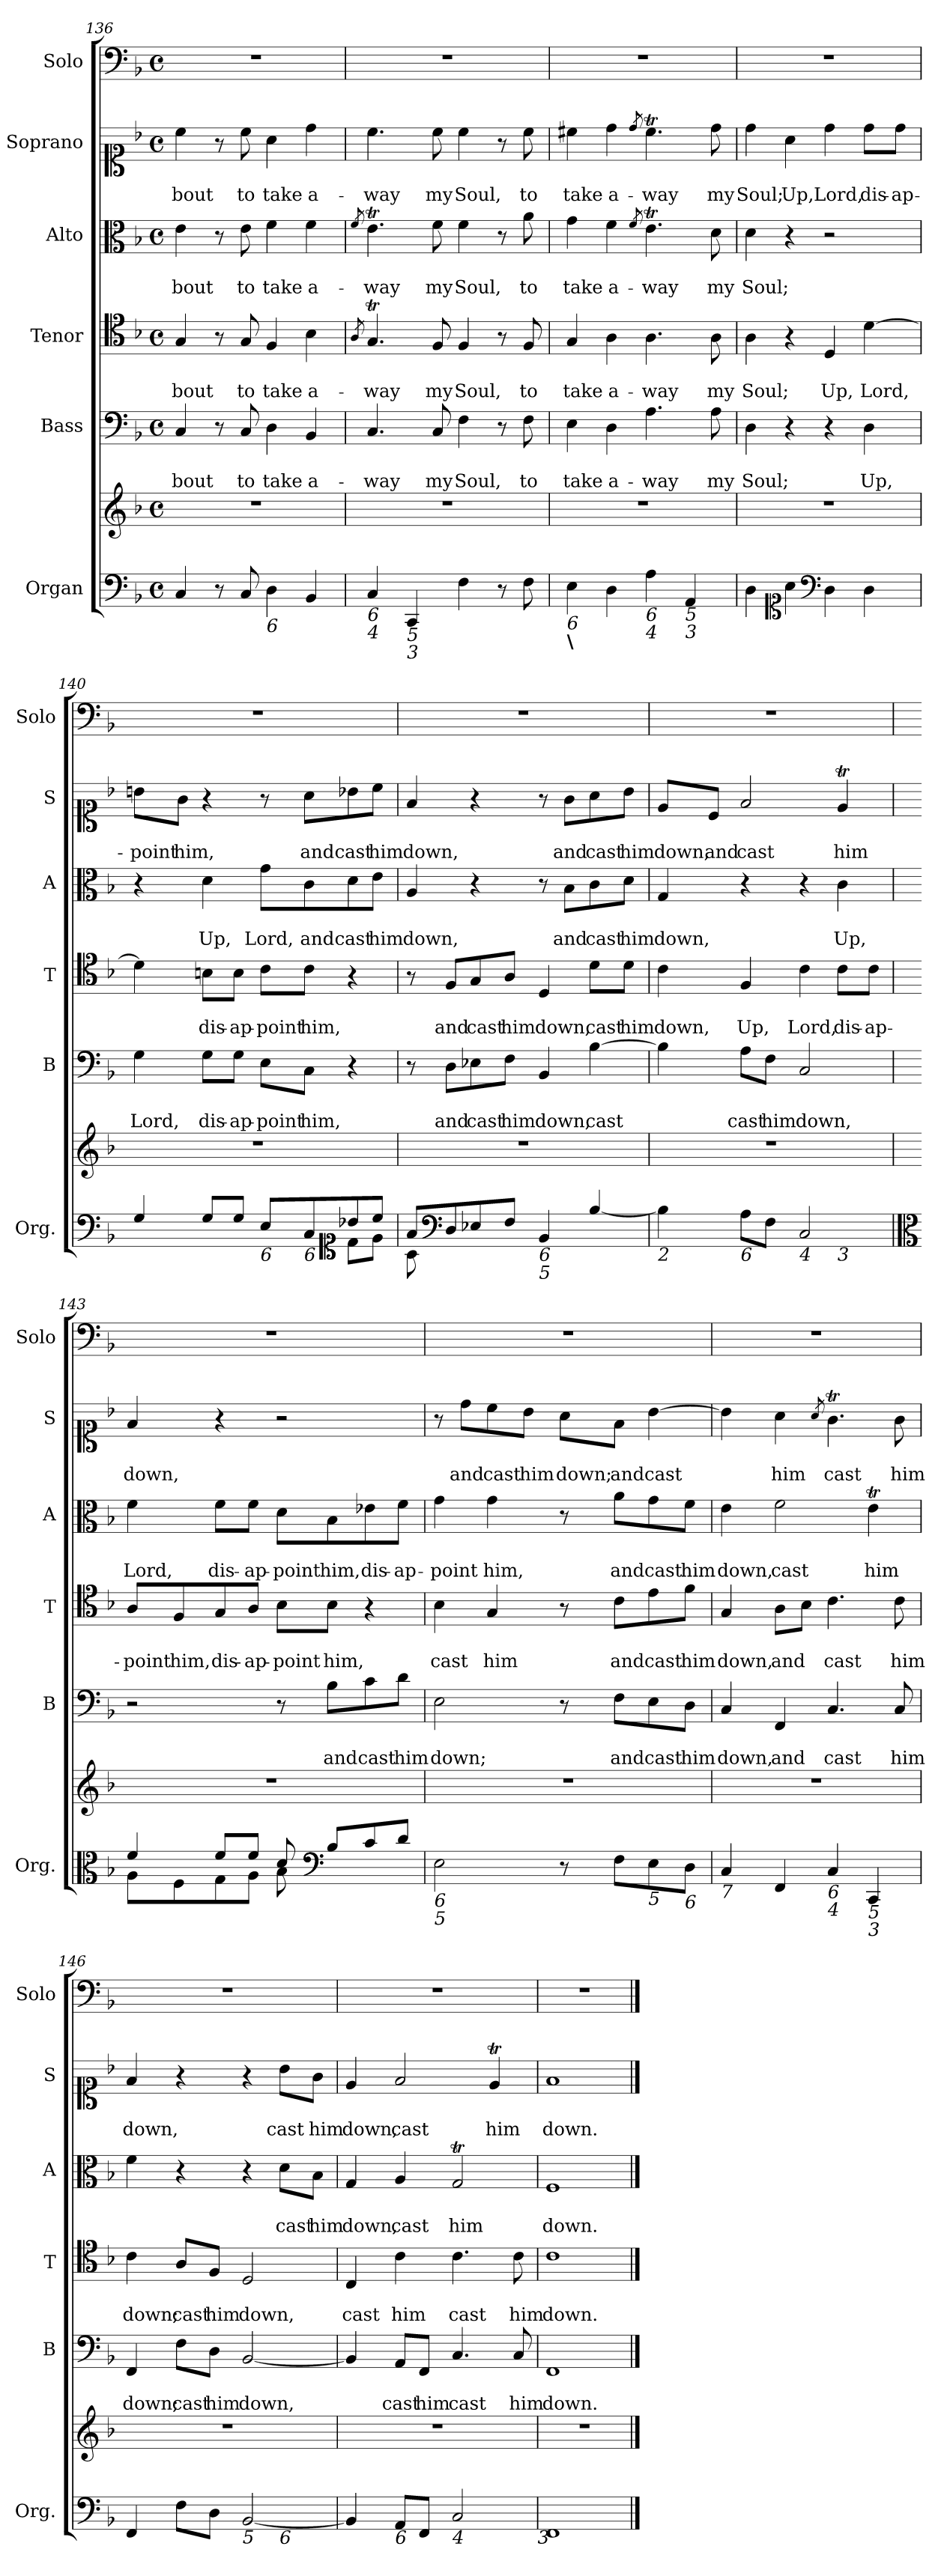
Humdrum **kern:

**kern	**kern	**kern	**text	**text	**kern	**text	**text	**kern	**text	**text	**kern	**text	**text	**kern
*part6	*part6	*part5	*part5	*part5	*part4	*part4	*part4	*part3	*part3	*part3	*part2	*part2	*part2	*part1
*staff7	*staff6	*staff5	*staff5	*staff5	*staff4	*staff4	*staff4	*staff3	*staff3	*staff3	*staff2	*staff2	*staff2	*staff1
*I"Organ	*	*I"Bass	*	*	*I"Tenor	*	*	*I"Alto	*	*	*I"Soprano	*	*	*I"Solo
*I'Org.	*	*I'B	*	*	*I'T	*	*	*I'A	*	*	*I'S	*	*	*I'Solo
!!LO:LB:g=z
*clefF4	*clefG2	*clefF4	*	*	*clefC4	*	*	*clefC3	*	*	*clefC1	*	*	*clefF4
*k[b-]	*k[b-]	*k[b-]	*	*	*k[b-]	*	*	*k[b-]	*	*	*k[b-]	*	*	*k[b-]
*F:	*F:	*F:	*	*	*F:	*	*	*F:	*	*	*F:	*	*	*F:
*M4/4	*M4/4	*M4/4	*	*	*M4/4	*	*	*M4/4	*	*	*M4/4	*	*	*M4/4
*met(c)	*met(c)	*met(c)	*	*	*met(c)	*	*	*met(c)	*	*	*met(c)	*	*	*met(c)
=136	=136	=136	=136	=136	=136	=136	=136	=136	=136	=136	=136	=136	=136	=136
!	!	!	!	!LO:LY:b	!	!	!LO:LY:b	!	!	!LO:LY:b	!	!	!LO:LY:b	!
4C/	1r	4C/	.	-bout	4G/	.	-bout	4e\	.	-bout	4cc\	.	-bout	1r
8r	.	8r	.	.	8r	.	.	8r	.	.	8r	.	.	.
!	!	!	!	!LO:LY:b	!	!	!LO:LY:b	!	!	!LO:LY:b	!	!	!LO:LY:b	!
8C/	.	8C/	.	to	8G/	.	to	8e\	.	to	8cc\	.	to	.
!LO:TX:b:i:t=6	!	!	!	!	!	!	!	!	!	!	!	!	!	!
!	!	!	!	!LO:LY:b	!	!	!LO:LY:b	!	!	!LO:LY:b	!	!	!LO:LY:b	!
4D\	.	4D\	.	take	4F/	.	take	4f\	.	take	4a\	.	take	.
!	!	!	!	!LO:LY:b	!	!	!LO:LY:b	!	!	!LO:LY:b	!	!	!LO:LY:b	!
4BB-/	.	4BB-/	.	a-	4B-\	.	a-	4f\	.	a-	4dd\	.	a-	.
=137	=137	=137	=137	=137	=137	=137	=137	=137	=137	=137	=137	=137	=137	=137
.	.	.	.	.	8qA/	.	.	8qf/	.	.	.	.	.	.
!LO:TX:b:i:t=6\n4	!	!	!	!	!	!	!	!	!	!	!	!	!	!
!	!	!	!	!LO:LY:b	!	!	!LO:LY:b	!	!	!LO:LY:b	!	!	!LO:LY:b	!
4C/	1r	4.C/	.	-way	4.GT/	.	-way	4.et\	.	-way	4.cc\	.	-way	1r
!LO:TX:b:i:t=5\n3	!	!	!	!	!	!	!	!	!	!	!	!	!	!
4CC/	.	.	.	.	.	.	.	.	.	.	.	.	.	.
!	!	!	!	!LO:LY:b	!	!	!LO:LY:b	!	!	!LO:LY:b	!	!	!LO:LY:b	!
.	.	8C/	.	my	8F/	.	my	8f\	.	my	8cc\	.	my	.
!	!	!	!	!LO:LY:b	!	!	!LO:LY:b	!	!	!LO:LY:b	!	!	!LO:LY:b	!
4F\	.	4F\	.	Soul,	4F/	.	Soul,	4f\	.	Soul,	4cc\	.	Soul,	.
8r	.	8r	.	.	8r	.	.	8r	.	.	8r	.	.	.
!	!	!	!	!LO:LY:b	!	!	!LO:LY:b	!	!	!LO:LY:b	!	!	!LO:LY:b	!
8F\	.	8F\	.	to	8F/	.	to	8a\	.	to	8cc\	.	to	.
=138	=138	=138	=138	=138	=138	=138	=138	=138	=138	=138	=138	=138	=138	=138
!LO:TX:b:i:t=6	!	!	!	!	!	!	!	!	!	!	!	!	!	!
!LO:TX:b:B:t=\	!	!	!	!	!	!	!	!	!	!	!	!	!	!
!	!	!	!	!LO:LY:b	!	!	!LO:LY:b	!	!	!LO:LY:b	!	!	!LO:LY:b	!
4E\	1r	4E\	.	take	4G/	.	take	4g\	.	take	4cc#X\	.	take	1r
!	!	!	!	!LO:LY:b	!	!	!LO:LY:b	!	!	!LO:LY:b	!	!	!LO:LY:b	!
4D\	.	4D\	.	a-	4A\	.	a-	4f\	.	a-	4dd\	.	a-	.
.	.	.	.	.	.	.	.	8qf/	.	.	8qdd/	.	.	.
!LO:TX:b:i:t=6\n4	!	!	!	!	!	!	!	!	!	!	!	!	!	!
!	!	!	!	!LO:LY:b	!	!	!LO:LY:b	!	!	!LO:LY:b	!	!	!LO:LY:b	!
4A\	.	4.A\	.	-way	4.A\	.	-way	4.et\	.	-way	4.cc#t\	.	-way	.
!LO:TX:b:i:t=5\n3	!	!	!	!	!	!	!	!	!	!	!	!	!	!
4AA/	.	.	.	.	.	.	.	.	.	.	.	.	.	.
!	!	!	!	!LO:LY:b	!	!	!LO:LY:b	!	!	!LO:LY:b	!	!	!LO:LY:b	!
.	.	8A\	.	my	8A\	.	my	8d\	.	my	8dd\	.	my	.
=139	=139	=139	=139	=139	=139	=139	=139	=139	=139	=139	=139	=139	=139	=139
!	!	!	!	!LO:LY:b	!	!	!LO:LY:b	!	!	!LO:LY:b	!	!	!LO:LY:b	!
4D\	1r	4D\	.	Soul;	4A\	.	Soul;	4d\	.	Soul;	4dd\	.	Soul;	1r
*clefC1	*	*	*	*	*	*	*	*	*	*	*	*	*	*
!	!	!	!	!	!	!	!	!	!	!	!	!	!LO:LY:b	!
4a\	.	4r	.	.	4r	.	.	4r	.	.	4a\	.	Up,	.
*clefF4	*	*	*	*	*	*	*	*	*	*	*	*	*	*
!	!	!	!	!	!	!	!LO:LY:b	!	!	!	!	!	!LO:LY:b	!
4D\	.	4r	.	.	4D/	.	Up,	2r	.	.	4dd\	.	Lord,	.
!	!	!	!	!LO:LY:b	!	!	!LO:LY:b	!	!	!	!	!	!LO:LY:b	!
4D\	.	4D\	.	Up,	[4d\	.	Lord,	.	.	.	8dd\L	.	dis-	.
!	!	!	!	!	!	!	!	!	!	!	!	!	!LO:LY:b	!
.	.	.	.	.	.	.	.	.	.	.	8dd\J	.	-ap-	.
!!LO:PB:g=z
=140	=140	=140	=140	=140	=140	=140	=140	=140	=140	=140	=140	=140	=140	=140
*^	*	*	*	*	*	*	*	*	*	*	*	*	*	*
!	!	!	!	!	!LO:LY:b	!	!	!	!	!	!	!	!	!LO:LY:b	!
4G/	2ryy	1r	4G\	.	Lord,	4d\]	.	.	4r	.	.	8bn\L	.	-point	1r
!	!	!	!	!	!	!	!	!	!	!	!	!	!	!LO:LY:b	!
.	.	.	.	.	.	.	.	.	.	.	.	8g\J	.	him,	.
!	!	!	!	!	!LO:LY:b	!	!	!LO:LY:b	!	!	!LO:LY:b	!	!	!	!
8G/L	.	.	8G\L	.	dis-	8Bn\L	.	dis-	4d\	.	Up,	4r	.	.	.
!	!	!	!	!	!LO:LY:b	!	!	!LO:LY:b	!	!	!	!	!	!	!
8G/J	.	.	8G\J	.	-ap-	8B\J	.	-ap-	.	.	.	.	.	.	.
!LO:TX:b:i:t=6	!	!	!	!	!	!	!	!	!	!	!	!	!	!	!
!	!	!	!	!	!LO:LY:b	!	!	!LO:LY:b	!	!	!LO:LY:b	!	!	!	!
8E/L	4ryy	.	8E\L	.	-point	8c\L	.	-point	8g\L	.	Lord,	8r	.	.	.
!LO:TX:b:i:t=6	!	!	!	!	!	!	!	!	!	!	!	!	!	!	!
!	!	!	!	!	!LO:LY:b	!	!	!LO:LY:b	!	!	!LO:LY:b	!	!	!LO:LY:b	!
8C/	.	.	8C\J	.	him,	8c\J	.	him,	8c\	.	and	8a\L	.	and	.
*clefC1	*	*	*	*	*	*	*	*	*	*	*	*	*	*	*
!	!	!	!	!	!	!	!	!	!	!	!LO:LY:b	!	!	!LO:LY:b	!
8b-X/	8d\L	.	4r	.	.	4r	.	.	8d\	.	cast	8b-X\	.	cast	.
!	!	!	!	!	!	!	!	!	!	!	!LO:LY:b	!	!	!LO:LY:b	!
8cc/J	8e\J	.	.	.	.	.	.	.	8e\J	.	him	8cc\J	.	him	.
=141	=141	=141	=141	=141	=141	=141	=141	=141	=141	=141	=141	=141	=141	=141	=141
!	!	!	!	!	!	!	!	!	!	!	!LO:LY:b	!	!	!LO:LY:b	!
8f/L	8A\	1r	8r	.	.	8r	.	.	4A/	.	down,	4f/	.	down,	1r
*clefF4	*	*	*	*	*	*	*	*	*	*	*	*	*	*	*
!	!	!	!	!	!LO:LY:b	!	!	!LO:LY:b	!	!	!	!	!	!	!
8D/	8ryy	.	8D\L	.	and	8F/L	.	and	.	.	.	.	.	.	.
!	!	!	!	!	!LO:LY:b	!	!	!LO:LY:b	!	!	!	!	!	!	!
8E-X/	4ryy	.	8E-X\	.	cast	8G/	.	cast	4r	.	.	4r	.	.	.
!	!	!	!	!	!LO:LY:b	!	!	!LO:LY:b	!	!	!	!	!	!	!
8F/J	.	.	8F\J	.	him	8A/J	.	him	.	.	.	.	.	.	.
!LO:TX:b:i:t=6	!	!	!	!	!	!	!	!	!	!	!	!	!	!	!
!LO:TX:b:i:t=5	!	!	!	!	!	!	!	!	!	!	!	!	!	!	!
!	!	!	!	!	!LO:LY:b	!	!	!LO:LY:b	!	!	!	!	!	!	!
4BB-/	2ryy	.	4BB-/	.	down,	4D/	.	down,	8r	.	.	8r	.	.	.
!	!	!	!	!	!	!	!	!	!	!	!LO:LY:b	!	!	!LO:LY:b	!
.	.	.	.	.	.	.	.	.	8B-\L	.	and	8g\L	.	and	.
!	!	!	!	!	!LO:LY:b	!	!	!LO:LY:b	!	!	!LO:LY:b	!	!	!LO:LY:b	!
[>4B-/	.	.	[4B-\	.	cast	8d\L	.	cast	8c\	.	cast	8a\	.	cast	.
!	!	!	!	!	!	!	!	!LO:LY:b	!	!	!LO:LY:b	!	!	!LO:LY:b	!
.	.	.	.	.	.	8d\J	.	him	8d\J	.	him	8b-\J	.	him	.
=142	=142	=142	=142	=142	=142	=142	=142	=142	=142	=142	=142	=142	=142	=142	=142
!LO:TX:b:i:t=2	!	!	!	!	!	!	!	!	!	!	!	!	!	!	!
!	!	!	!	!	!	!	!	!LO:LY:b	!	!	!LO:LY:b	!	!	!LO:LY:b	!
4B-\]	2.ryy	1r	4B-\]	.	.	4c\	.	down,	4G/	.	down,	8e/L	.	down,	1r
!	!	!	!	!	!	!	!	!	!	!	!	!	!	!LO:LY:b	!
.	.	.	.	.	.	.	.	.	.	.	.	8c/J	.	and	.
!LO:TX:b:i:t=6	!	!	!	!	!	!	!	!	!	!	!	!	!	!	!
!	!	!	!	!	!LO:LY:b	!	!	!LO:LY:b	!	!	!	!	!	!LO:LY:b	!
8A\L	.	.	8A\L	.	cast	4F/	.	Up,	4r	.	.	2f/	.	cast	.
!	!	!	!	!	!LO:LY:b	!	!	!	!	!	!	!	!	!	!
8F\J	.	.	8F\J	.	him	.	.	.	.	.	.	.	.	.	.
!LO:TX:b:i:t=4	!	!	!	!	!	!	!	!	!	!	!	!	!	!	!
!	!	!	!	!	!LO:LY:b	!	!	!LO:LY:b	!	!	!	!	!	!	!
2C/	.	.	2C/	.	down,	4c\	.	Lord,	4r	.	.	.	.	.	.
!	!LO:TX:b:i:t=3	!	!	!	!	!	!	!	!	!	!	!	!	!	!
!	!	!	!	!	!	!	!	!LO:LY:b	!	!	!LO:LY:b	!	!	!LO:LY:b	!
.	4ryy	.	.	.	.	8c\L	.	dis-	4c\	.	Up,	4et/	.	him	.
!	!	!	!	!	!	!	!	!LO:LY:b	!	!	!	!	!	!	!
.	.	.	.	.	.	8c\J	.	-ap-	.	.	.	.	.	.	.
=143	=143	=143	=143	=143	=143	=143	=143	=143	=143	=143	=143	=143	=143	=143	=143
*clefC3	*	*	*	*	*	*	*	*	*	*	*	*	*	*	*
!	!	!	!	!	!	!	!	!LO:LY:b	!	!	!LO:LY:b	!	!	!LO:LY:b	!
4f/	8A\L	1r	2r	.	.	8A/L	.	-point	4f\	.	Lord,	4f/	.	down,	1r
!	!	!	!	!	!	!	!	!LO:LY:b	!	!	!	!	!	!	!
.	8F\	.	.	.	.	8F/	.	him,	.	.	.	.	.	.	.
!	!	!	!	!	!	!	!	!LO:LY:b	!	!	!LO:LY:b	!	!	!	!
8f/L	8G\	.	.	.	.	8G/	.	dis-	8f\L	.	dis-	4r	.	.	.
!	!	!	!	!	!	!	!	!LO:LY:b	!	!	!LO:LY:b	!	!	!	!
8f/J	8A\J	.	.	.	.	8A/J	.	-ap-	8f\J	.	-ap-	.	.	.	.
!	!	!	!	!	!	!	!	!LO:LY:b	!	!	!LO:LY:b	!	!	!	!
8d/	8B-\	.	8r	.	.	8B-\L	.	-point	8d\L	.	-point	2r	.	.	.
*clefF4	*	*	*	*	*	*	*	*	*	*	*	*	*	*	*
!	!	!	!	!	!LO:LY:b	!	!	!LO:LY:b	!	!	!LO:LY:b	!	!	!	!
8B-/L	8ryy	.	8B-\L	.	and	8B-\J	.	him,	8B-\	.	him,	.	.	.	.
!	!	!	!	!	!LO:LY:b	!	!	!	!	!	!LO:LY:b	!	!	!	!
8c/	4ryy	.	8c\	.	cast	4r	.	.	8e-X\	.	dis-	.	.	.	.
!	!	!	!	!	!LO:LY:b	!	!	!	!	!	!LO:LY:b	!	!	!	!
8d/J	.	.	8d\J	.	him	.	.	.	8f\J	.	-ap-	.	.	.	.
*v	*v	*	*	*	*	*	*	*	*	*	*	*	*	*	*
!!LO:LB:g=z
=144	=144	=144	=144	=144	=144	=144	=144	=144	=144	=144	=144	=144	=144	=144
!LO:TX:b:i:t=6	!	!	!	!	!	!	!	!	!	!	!	!	!	!
!LO:TX:b:i:t=5	!	!	!	!	!	!	!	!	!	!	!	!	!	!
!	!	!	!	!LO:LY:b	!	!	!LO:LY:b	!	!	!LO:LY:b	!	!	!	!
2E\	1r	2E\	.	down;	4B-\	.	cast	4g\	.	-point	8r	.	.	1r
!	!	!	!	!	!	!	!	!	!	!	!	!	!LO:LY:b	!
.	.	.	.	.	.	.	.	.	.	.	8dd\L	.	and	.
!	!	!	!	!	!	!	!LO:LY:b	!	!	!LO:LY:b	!	!	!LO:LY:b	!
.	.	.	.	.	4G/	.	him	4g\	.	him,	8cc\	.	cast	.
!	!	!	!	!	!	!	!	!	!	!	!	!	!LO:LY:b	!
.	.	.	.	.	.	.	.	.	.	.	8b-\J	.	him	.
!	!	!	!	!	!	!	!	!	!	!	!	!	!LO:LY:b	!
8r	.	8r	.	.	8r	.	.	8r	.	.	8a\L	.	down;	.
!	!	!	!	!LO:LY:b	!	!	!LO:LY:b	!	!	!LO:LY:b	!	!	!LO:LY:b	!
8F\L	.	8F\L	.	and	8c\L	.	and	8a\L	.	and	8f\J	.	and	.
!LO:TX:b:i:t=5	!	!	!	!	!	!	!	!	!	!	!	!	!	!
!	!	!	!	!LO:LY:b	!	!	!LO:LY:b	!	!	!LO:LY:b	!	!	!LO:LY:b	!
8E\	.	8E\	.	cast	8e\	.	cast	8g\	.	cast	[4b-\	.	cast	.
!LO:TX:b:i:t=6	!	!	!	!	!	!	!	!	!	!	!	!	!	!
!	!	!	!	!LO:LY:b	!	!	!LO:LY:b	!	!	!LO:LY:b	!	!	!	!
8D\J	.	8D\J	.	him	8f\J	.	him	8f\J	.	him	.	.	.	.
=145	=145	=145	=145	=145	=145	=145	=145	=145	=145	=145	=145	=145	=145	=145
!LO:TX:b:i:t=7	!	!	!	!	!	!	!	!	!	!	!	!	!	!
!	!	!	!	!LO:LY:b	!	!	!LO:LY:b	!	!	!LO:LY:b	!	!	!	!
4C/	1r	4C/	.	down,	4G/	.	down,	4e\	.	down,	4b-\]	.	.	1r
!	!	!	!	!LO:LY:b	!	!	!LO:LY:b	!	!	!LO:LY:b	!	!	!LO:LY:b	!
4FF/	.	4FF/	.	and	8A\L	.	and	2f\	.	cast	4a\	.	him	.
.	.	.	.	.	8B-\J	.	.	.	.	.	.	.	.	.
.	.	.	.	.	.	.	.	.	.	.	8qa/	.	.	.
!LO:TX:b:i:t=6\n4	!	!	!	!	!	!	!	!	!	!	!	!	!	!
!	!	!	!	!LO:LY:b	!	!	!LO:LY:b	!	!	!	!	!	!LO:LY:b	!
4C/	.	4.C/	.	cast	4.c\	.	cast	.	.	.	4.gT\	.	cast	.
!LO:TX:b:i:t=5\n3	!	!	!	!	!	!	!	!	!	!	!	!	!	!
!	!	!	!	!	!	!	!	!	!	!LO:LY:b	!	!	!	!
4CC/	.	.	.	.	.	.	.	4et\	.	him	.	.	.	.
!	!	!	!	!LO:LY:b	!	!	!LO:LY:b	!	!	!	!	!	!LO:LY:b	!
.	.	8C/	.	him	8c\	.	him	.	.	.	8g\	.	him	.
=146	=146	=146	=146	=146	=146	=146	=146	=146	=146	=146	=146	=146	=146	=146
!	!	!	!	!LO:LY:b	!	!	!LO:LY:b	!	!	!	!	!	!LO:LY:b	!
*^	*	*	*	*	*	*	*	*	*	*	*	*	*	*
4FF/	2.ryy	1r	4FF/	.	down;	4c\	.	down;	4f\	.	.	4f/	.	down,	1r
!	!	!	!	!	!LO:LY:b	!	!	!LO:LY:b	!	!	!	!	!	!	!
8F\L	.	.	8F\L	.	cast	8A/L	.	cast	4r	.	.	4r	.	.	.
!	!	!	!	!	!LO:LY:b	!	!	!LO:LY:b	!	!	!	!	!	!	!
8D\J	.	.	8D\J	.	him	8F/J	.	him	.	.	.	.	.	.	.
!LO:TX:b:i:t=5	!	!	!	!	!	!	!	!	!	!	!	!	!	!	!
!	!	!	!	!	!LO:LY:b	!	!	!LO:LY:b	!	!	!	!	!	!	!
[2BB-/	.	.	[2BB-/	.	down,	2D/	.	down,	4r	.	.	4r	.	.	.
!	!LO:TX:b:i:t=6	!	!	!	!	!	!	!	!	!	!	!	!	!	!
!	!	!	!	!	!	!	!	!	!	!	!LO:LY:b	!	!	!LO:LY:b	!
.	4ryy	.	.	.	.	.	.	.	8d\L	.	cast	8b-\L	.	cast	.
!	!	!	!	!	!	!	!	!	!	!	!LO:LY:b	!	!	!LO:LY:b	!
.	.	.	.	.	.	.	.	.	8B-\J	.	him	8g\J	.	him	.
=147	=147	=147	=147	=147	=147	=147	=147	=147	=147	=147	=147	=147	=147	=147	=147
!LO:TX:b:i:t=2	!	!	!	!	!	!	!	!	!	!	!	!	!	!	!
!	!	!	!	!	!	!	!	!LO:LY:b	!	!	!LO:LY:b	!	!	!LO:LY:b	!
*v	*v	*	*	*	*	*	*	*	*	*	*	*	*	*	*
4BB-/]	1r	4BB-/]	.	.	4C/	.	cast	4G/	.	down,	4e/	.	down,	1r
!LO:TX:b:i:t=6	!	!	!	!	!	!	!	!	!	!	!	!	!	!
!	!	!	!	!LO:LY:b	!	!	!LO:LY:b	!	!	!LO:LY:b	!	!	!LO:LY:b	!
8AA/L	.	8AA/L	.	cast	4c\	.	him	4A/	.	cast	2f/	.	cast	.
!	!	!	!	!LO:LY:b	!	!	!	!	!	!	!	!	!	!
8FF/J	.	8FF/J	.	him	.	.	.	.	.	.	.	.	.	.
!LO:TX:b:i:t=4	!	!	!	!	!	!	!	!	!	!	!	!	!	!
!	!	!	!	!LO:LY:b	!	!	!LO:LY:b	!	!	!LO:LY:b	!	!	!	!
2C/	.	4.C/	.	cast	4.c\	.	cast	2GT/	.	him	.	.	.	.
!	!	!	!	!	!	!	!	!	!	!	!	!	!LO:LY:b	!
.	.	.	.	.	.	.	.	.	.	.	4et/	.	him	.
!	!	!	!	!LO:LY:b	!	!	!LO:LY:b	!	!	!	!	!	!	!
.	.	8C/	.	him	8c\	.	him	.	.	.	.	.	.	.
!LO:TX:b:i:t=3	!	!	!	!	!	!	!	!	!	!	!	!	!	!
=148	=148	=148	=148	=148	=148	=148	=148	=148	=148	=148	=148	=148	=148	=148
!	!	!	!	!LO:LY:b	!	!	!LO:LY:b	!	!	!LO:LY:b	!	!	!LO:LY:b	!
1FF	1r	1FF	.	down.	1c	.	down.	1F	.	down.	1f	.	down.	1r
==	==	==	==	==	==	==	==	==	==	==	==	==	==	==
*-	*-	*-	*-	*-	*-	*-	*-	*-	*-	*-	*-	*-	*-	*-
